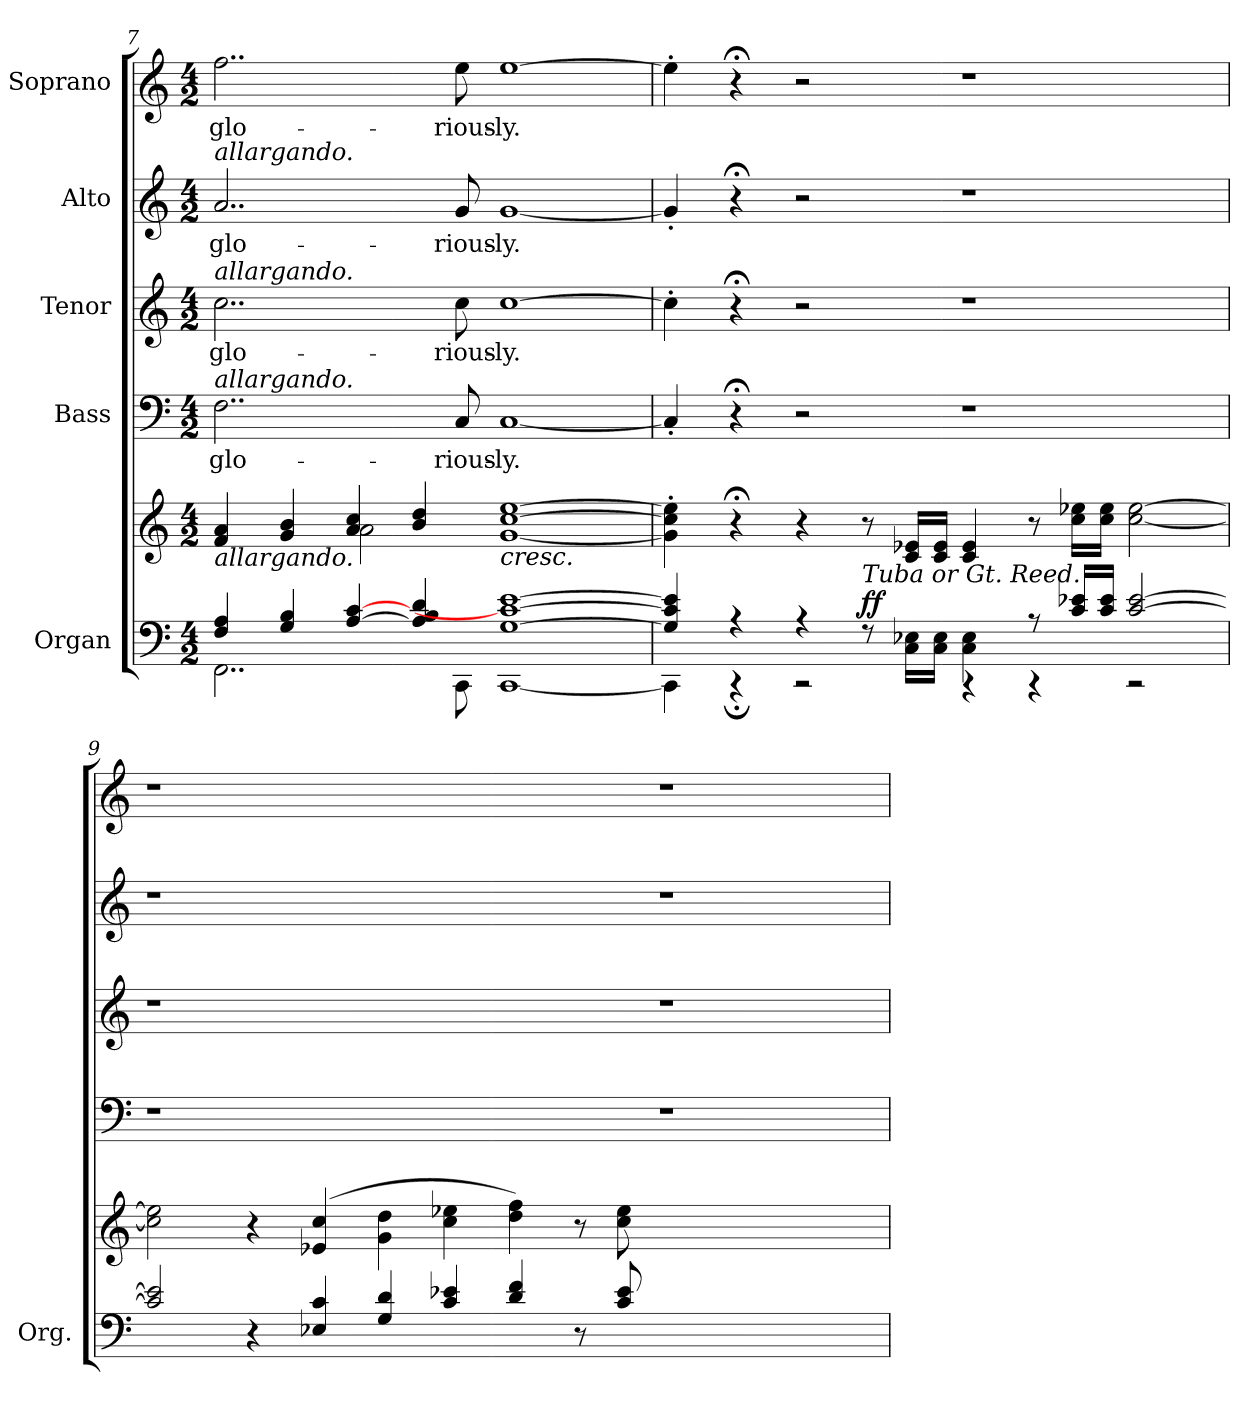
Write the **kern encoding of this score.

**kern	**kern	**dynam	**kern	**text	**kern	**text	**kern	**text	**kern	**text
*part5	*part5	*part5	*part4	*part4	*part3	*part3	*part2	*part2	*part1	*part1
*staff6	*staff5	*staff5/6	*staff4	*staff4	*staff3	*staff3	*staff2	*staff2	*staff1	*staff1
*I"Organ	*	*	*I"Bass	*	*I"Tenor	*	*I"Alto	*	*I"Soprano	*
*I'Org.	*	*	*	*	*	*	*	*	*	*
*clefF4	*clefG2	*	*clefF4	*	*clefG2	*	*clefG2	*	*clefG2	*
*	*	*	*	*	*ITrd7c12	*	*	*	*	*
*k[]	*k[]	*	*k[]	*	*k[]	*	*k[]	*	*k[]	*
*C:	*C:	*	*C:	*	*C:	*	*C:	*	*C:	*
*M4/2	*M4/2	*	*M4/2	*	*M4/2	*	*M4/2	*	*M4/2	*
=7	=7	=7	=7	=7	=7	=7	=7	=7	=7	=7
*^	*^	*	*	*	*	*	*	*	*	*
!	!	!	!	!	!	!LO:LY:b:color=#000000	!	!	!	!	!	!
!	!	!	!	!	!	!	!	!LO:LY:b:color=#000000	!	!	!	!
!	!	!	!	!	!	!	!	!	!	!LO:LY:b:color=#000000	!	!
!	!	!	!	!	!	!	!	!	!LO:TX:a:i:t=allargando.	!	!	!
!	!	!	!	!	!	!	!LO:TX:a:i:t=allargando.	!	!	!	!	!
!	!	!	!	!	!LO:TX:a:i:t=allargando.	!	!	!	!	!	!	!
!	!	!LO:TX:b:i:t=allargando.	!	!	!	!	!	!	!	!	!	!
!	!	!	!	!	!	!	!	!	!	!	!	!LO:LY:b:color=#000000
4Fi/ 4Ai	2..FFi\	4fi/ 4ai	2ryy	.	2..Fi\	glo-	2..ci\	glo-	2..ai/	glo-	2..ffi\	glo-
4Gi/ 4Bi	.	4gi/ 4bi	.	[	.	.	.	.	.	.	.	.
[4Ai/ [4ci	.	4ai/ 4cci	2ai\	.	.	.	.	.	.	.	.	.
4Ai/] 4Bi 4di	.	4bi/ 4ddi	.	.	.	.	.	.	.	.	.	.
!	!	!	!	!	!	!LO:LY:b:color=#000000	!	!	!	!	!	!
!	!	!	!	!	!	!	!	!LO:LY:b:color=#000000	!	!	!	!
!	!	!	!	!	!	!	!	!	!	!LO:LY:b:color=#000000	!	!
!	!	!	!	!	!	!	!	!	!	!	!	!LO:LY:b:color=#000000
.	8CCi\	.	.	.	8Ci/	-rious-	8ci\	-rious-	8gi/	-rious-	8eei\	-rious-
!	!	!	!	!LO:HP:b	!	!	!	!	!	!	!	!
!	!	!	!	!	!	!LO:LY:b:color=#000000	!	!	!	!	!	!
!	!	!	!	!	!	!	!	!LO:LY:b:color=#000000	!	!	!	!
!	!	!	!	!	!	!	!	!	!	!LO:LY:b:color=#000000	!	!
!	!	!	!	!	!	!	!	!	!	!	!	!LO:LY:b:color=#000000
[1Gi 1ci_ [1ei	[1CCi	[1cci [1eei	[1gi	<	[1Ci	-ly.	[1ci	-ly.	[1gi	-ly.	[1eei	-ly.
*	*	*v	*v	*	*	*	*	*	*	*	*	*
=8	=8	=8	=8	=8	=8	=8	=8	=8	=8	=8	=8
4Gi/] 4ci] 4ei]	4CCi\]	4gi\]' 4cci]' 4eei]'	.	4C'i/]	.	4c'i\]	.	4g'i/]	.	4ee'i\]	.
4r	4r;	4r;	.	4r;	.	4r;	.	4r;	.	4r;	.
4r	2r	4r	.	2r	.	2r	.	2r	.	2r	.
!	!	!LO:TX:b:i:t=Tuba or Gt. Reed.	!	!	!	!	!	!	!	!	!
8r	.	8r	ff	.	.	.	.	.	.	.	.
16Ci\ 16E-XiLL	.	16ci/ 16e-XiLL	.	.	.	.	.	.	.	.	.
16Ci\ 16E-iJJ	.	16ci/ 16e-iJJ	.	.	.	.	.	.	.	.	.
4Ci\ 4E-i	4r	4ci/ 4e-i	.	1r	.	1r	.	1r	.	1r	.
8r	4r	8r	.	.	.	.	.	.	.	.	.
16ci/ 16e-XiLL	.	16cci\ 16ee-XiLL	.	.	.	.	.	.	.	.	.
16ci/ 16e-iJJ	.	16cci\ 16ee-iJJ	.	.	.	.	.	.	.	.	.
[2ci/ [2e-i	2r	[2cci\ [2ee-i	.	.	.	.	.	.	.	.	.
!!LO:PB:g=z
=9	=9	=9	=9	=9	=9	=9	=9	=9	=9	=9	=9
!	!	!	!	!LO:N:vis=1	!	!LO:N:vis=1	!	!LO:N:vis=1	!	!LO:N:vis=1	!
*v	*v	*	*	*	*	*	*	*	*	*	*
2ci/] 2e-i]	2cci\] 2ee-i]	.	0r	.	0r	.	0r	.	0r	.
4r	4r	.	.	.	.	.	.	.	.	.
4E-Xi/ 4ci	(4e-Xi/ 4cci	.	.	.	.	.	.	.	.	.
4Gi/ 4di	4gi\ 4ddi	.	.	.	.	.	.	.	.	.
4ci/ 4e-Xi	4cci\ 4ee-Xi	.	.	.	.	.	.	.	.	.
4di/ 4fi	4ddi\ 4ffi)	.	.	.	.	.	.	.	.	.
8r	8r	.	.	.	.	.	.	.	.	.
8ci/ 8e-i	8cci\ 8ee-i	.	.	.	.	.	.	.	.	.
!	!	!	!LO:N:vis=1	!	!LO:N:vis=1	!	!LO:N:vis=1	!	!LO:N:vis=1	!
0ryy	0ryy	.	0r	.	0r	.	0r	.	0r	.
=	=	=	=	=	=	=	=	=	=	=
*-	*-	*-	*-	*-	*-	*-	*-	*-	*-	*-
